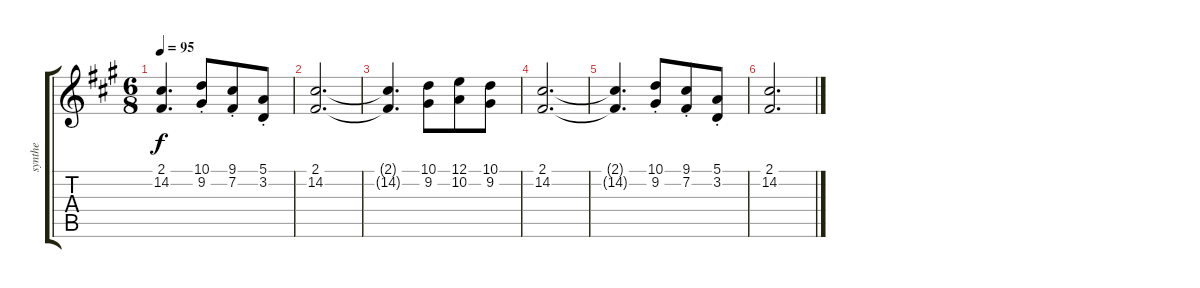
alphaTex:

\track ("synthe" "synthe") {instrument pad4choir}
\staff {score tabs}
\tuning (E4 B3 G3 D3 A2 E2) {hide}
\ts (6 8)
\tempo 95
\clef g2
\ks a
(2.1{t} 14.2{t}).4{d dy f} (10.1{st} 9.2{st}).8 (9.1{st} 7.2{st}).8 (5.1{st} 3.2{st}).8 |
(2.1 14.2).2{d} |
(2.1{t} 14.2{t}).4{d} (10.1 9.2).8 (12.1 10.2).8 (10.1 9.2).8 |
(2.1 14.2).2{d} |
(2.1{t} 14.2{t}).4{d} (10.1{st} 9.2{st}).8 (9.1{st} 7.2{st}).8 (5.1{st} 3.2{st}).8 |
(2.1 14.2).2{d}
